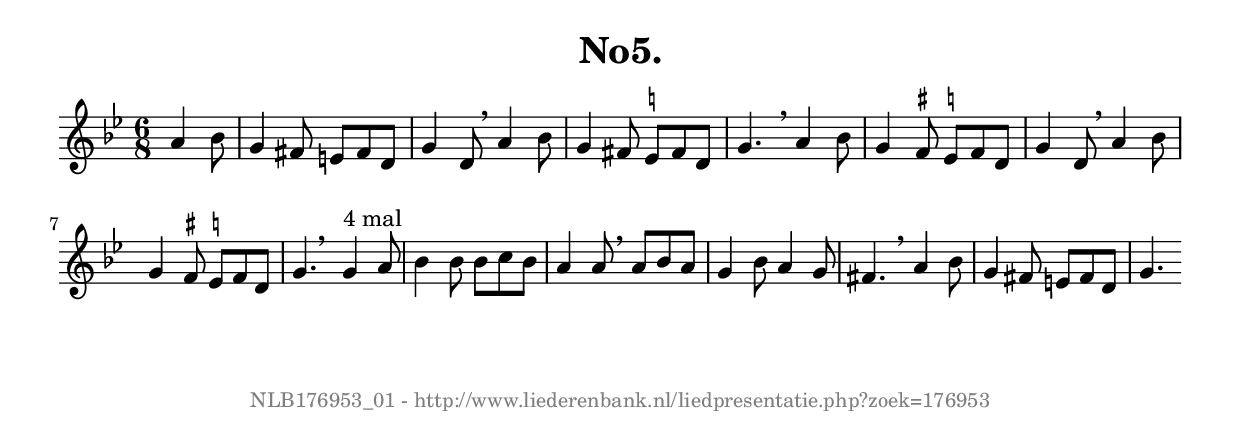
%
% produced by wce2krn 1.64 (7 June 2014)
%
\version"2.16"
#(append! paper-alist '(("long" . (cons (* 210 mm) (* 2000 mm)))))
#(set-default-paper-size "long")
sb = {\breathe}
mBreak = {\breathe }
bBreak = {\breathe }
x = {\once\override NoteHead #'style = #'cross }
gl=\glissando
itime={\override Staff.TimeSignature #'stencil = ##f }
ficta = {\once\set suggestAccidentals = ##t}
fine = {\once\override Score.RehearsalMark #'self-alignment-X = #1 \mark \markup {\italic{Fine}}}
dc = {\once\override Score.RehearsalMark #'self-alignment-X = #1 \mark \markup {\italic{D.C.}}}
dcf = {\once\override Score.RehearsalMark #'self-alignment-X = #1 \mark \markup {\italic{D.C. al Fine}}}
dcc = {\once\override Score.RehearsalMark #'self-alignment-X = #1 \mark \markup {\italic{D.C. al Coda}}}
ds = {\once\override Score.RehearsalMark #'self-alignment-X = #1 \mark \markup {\italic{D.S.}}}
dsf = {\once\override Score.RehearsalMark #'self-alignment-X = #1 \mark \markup {\italic{D.S. al Fine}}}
dsc = {\once\override Score.RehearsalMark #'self-alignment-X = #1 \mark \markup {\italic{D.S. al Coda}}}
pv = {\set Score.repeatCommands = #'((volta "1"))}
sv = {\set Score.repeatCommands = #'((volta "2"))}
tv = {\set Score.repeatCommands = #'((volta "3"))}
qv = {\set Score.repeatCommands = #'((volta "4"))}
xv = {\set Score.repeatCommands = #'((volta #f))}
\header{ tagline = ""
title = "No5."
}
\score {{
\key g \minor
\relative g'
{
\set melismaBusyProperties = #'()
\partial 32*12
\time 6/8
\tempo 4=120
\override Score.MetronomeMark #'transparent = ##t
\override Score.RehearsalMark #'break-visibility = #(vector #t #t #f)
a4 bes8 g4 fis8 e fis d g4 d8 \sb a'4 bes8 g4 fis8 \ficta e fis d g4. \mBreak
a4 bes8 g4 \ficta fis8 \ficta e \ficta fis d g4 d8 \sb a'4 bes8 g4 \ficta fis8 \ficta e \ficta fis d g4. \bar ":|:" \bBreak
g4^"4 mal" a8 bes4 bes8 bes c bes a4 a8 \sb a bes a g4 bes8 a4 g8 fis4. \sb a4 bes8 g4 fis8 e fis d g4. \bar ":|"
 }}
 \midi { }
 \layout {
            indent = 0.0\cm
}
}
\markup { \vspace #0 } \markup { \with-color #grey \fill-line { \center-column { \smaller "NLB176953_01 - http://www.liederenbank.nl/liedpresentatie.php?zoek=176953" } } }
